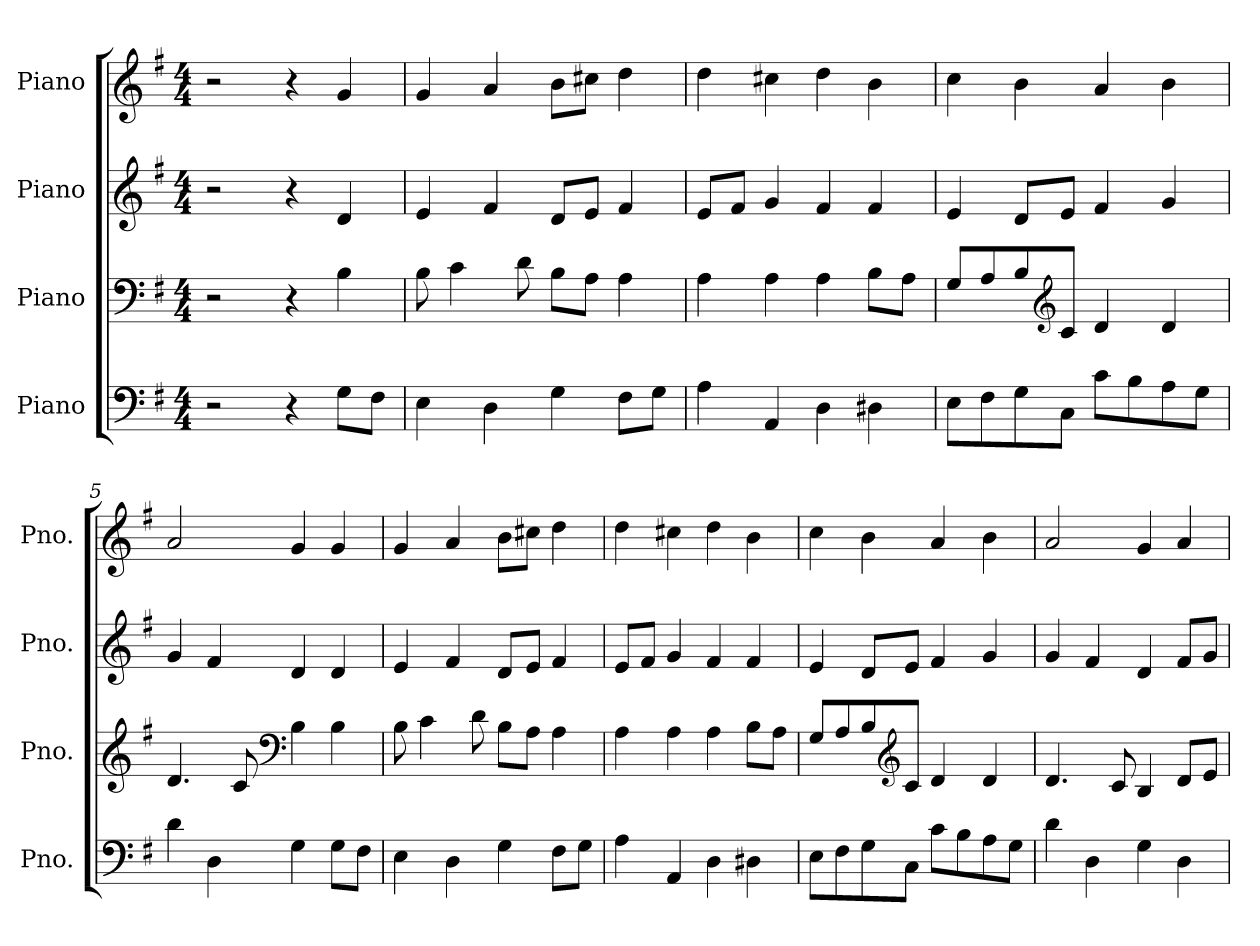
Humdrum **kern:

**kern	**kern	**kern	**kern
*part4	*part3	*part2	*part1
*staff4	*staff3	*staff2	*staff1
*I"Piano	*I"Piano	*I"Piano	*I"Piano
*I'Pno.	*I'Pno.	*I'Pno.	*I'Pno.
*clefF4	*clefF4	*clefG2	*clefG2
*k[f#]	*k[f#]	*k[f#]	*k[f#]
*M4/4	*M4/4	*M4/4	*M4/4
*MM80	*MM80	*MM80	*MM80
=1	=1	=1	=1
2r	2r	2r	2r
4r	4r	4r	4r
8G\L	4B\	4d/	4g/
8F#\J	.	.	.
=2	=2	=2	=2
4E\	8B\	4e/	4g/
.	4c\	.	.
4D\	.	4f#/	4a/
.	8d\	.	.
4G\	8B\L	8d/L	8b\L
.	8A\J	8e/J	8cc#X\J
8F#\L	4A\	4f#/	4dd\
8G\J	.	.	.
=3	=3	=3	=3
4A\	4A\	8e/L	4dd\
.	.	8f#/J	.
4AA/	4A\	4g/	4cc#X\
4D\	4A\	4f#/	4dd\
4D#X\	8B\L	4f#/	4b\
.	8A\J	.	.
=4	=4	=4	=4
8E\L	8G/L	4e/	4cc\
8F#\	8A/	.	.
8G\	8B/	8d/L	4b\
*	*clefG2	*	*
8C\J	8c/J	8e/J	.
8c\L	4d/	4f#/	4a/
8B\	.	.	.
8A\	4d/	4g/	4b\
8G\J	.	.	.
=5	=5	=5	=5
4d\	4.d/	4g/	2a/
4D\	.	4f#/	.
.	8c/	.	.
*	*clefF4	*	*
4G\	4B\	4d/	4g/
8G\L	4B\	4d/	4g/
8F#\J	.	.	.
!!LO:LB:g=z
=6	=6	=6	=6
4E\	8B\	4e/	4g/
.	4c\	.	.
4D\	.	4f#/	4a/
.	8d\	.	.
4G\	8B\L	8d/L	8b\L
.	8A\J	8e/J	8cc#X\J
8F#\L	4A\	4f#/	4dd\
8G\J	.	.	.
=7	=7	=7	=7
4A\	4A\	8e/L	4dd\
.	.	8f#/J	.
4AA/	4A\	4g/	4cc#X\
4D\	4A\	4f#/	4dd\
4D#X\	8B\L	4f#/	4b\
.	8A\J	.	.
=8	=8	=8	=8
8E\L	8G/L	4e/	4cc\
8F#\	8A/	.	.
8G\	8B/	8d/L	4b\
*	*clefG2	*	*
8C\J	8c/J	8e/J	.
8c\L	4d/	4f#/	4a/
8B\	.	.	.
8A\	4d/	4g/	4b\
8G\J	.	.	.
=9	=9	=9	=9
4d\	4.d/	4g/	2a/
4D\	.	4f#/	.
.	8c/	.	.
4G\	4B/	4d/	4g/
4D\	8d/L	8f#/L	4a/
.	8e/J	8g/J	.
=	=	=	=
*-	*-	*-	*-
